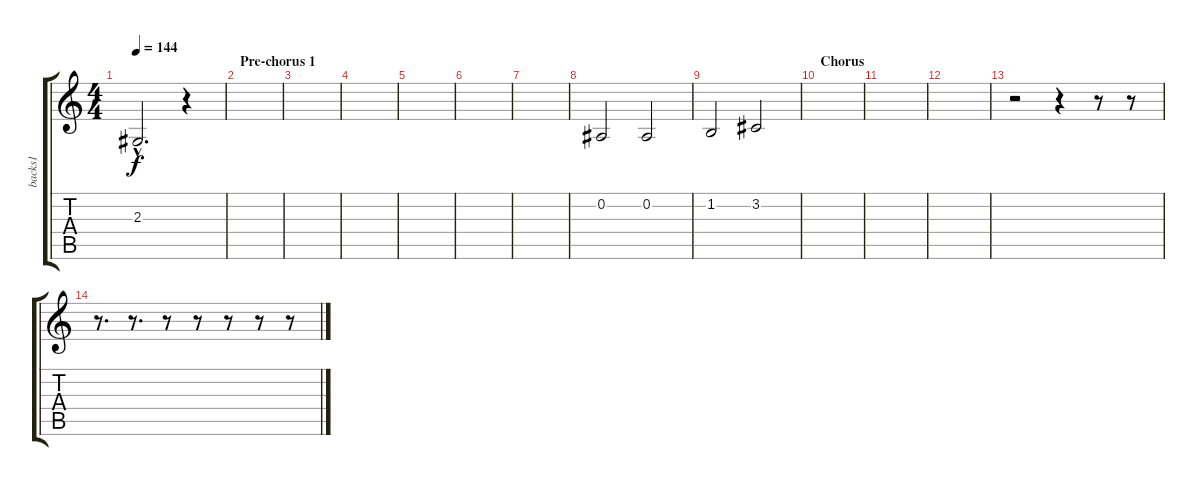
\track ("backs1" "backs1") {instrument tenorsax}
\staff {score tabs}
\tuning (Eb4 Bb3 Gb3 Db3 Ab2 Eb2) {hide}
\ts (4 4)
\tempo 144
\clef g2
\ks c
2.3{hac}.2{d dy f} r.4 |
\section ("" "Pre-chorus 1")
|
|
|
|
|
|
0.2.2 0.2.2 |
1.2.2 3.2.2 |
\section ("" "Chorus")
|
|
|
r.2 r.4 r.8 r.8 |
r.8{d} r.8{d} r.8 r.8 r.8 r.8 r.8
